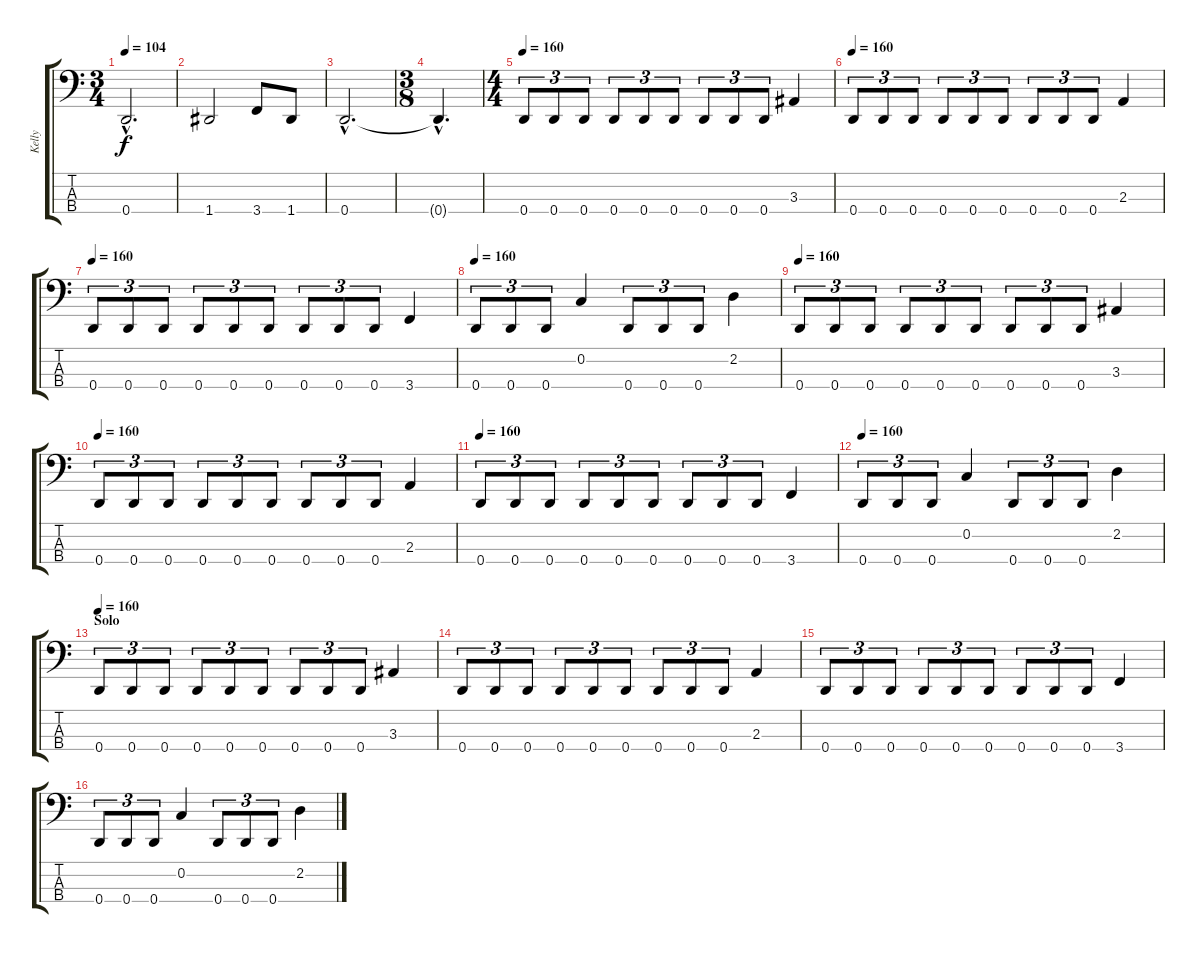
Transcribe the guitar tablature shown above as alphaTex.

\track ("Kelly" "Kelly") {instrument electricbasspick}
\staff {score tabs}
\tuning (F2 C2 G1 D1) {hide}
\ts (3 4)
\tempo 104
\clef f4
\ks c
0.4{hac}.2{d dy f} |
1.4.2 3.4.8 1.4.8 |
0.4{hac}.2{d} |
\ts (3 8)
0.4{hac t}.4{d} |
\ts (4 4)
\tempo 160
0.4.8{tu (3 2)} 0.4.8{tu (3 2)} 0.4.8{tu (3 2)} 0.4.8{tu (3 2)} 0.4.8{tu (3 2)} 0.4.8{tu (3 2)} 0.4.8{tu (3 2)} 0.4.8{tu (3 2)} 0.4.8{tu (3 2)} 3.3.4 |
\tempo 160
0.4.8{tu (3 2)} 0.4.8{tu (3 2)} 0.4.8{tu (3 2)} 0.4.8{tu (3 2)} 0.4.8{tu (3 2)} 0.4.8{tu (3 2)} 0.4.8{tu (3 2)} 0.4.8{tu (3 2)} 0.4.8{tu (3 2)} 2.3.4 |
\tempo 160
0.4.8{tu (3 2)} 0.4.8{tu (3 2)} 0.4.8{tu (3 2)} 0.4.8{tu (3 2)} 0.4.8{tu (3 2)} 0.4.8{tu (3 2)} 0.4.8{tu (3 2)} 0.4.8{tu (3 2)} 0.4.8{tu (3 2)} 3.4.4 |
\tempo 160
0.4.8{tu (3 2)} 0.4.8{tu (3 2)} 0.4.8{tu (3 2)} 0.2.4 0.4.8{tu (3 2)} 0.4.8{tu (3 2)} 0.4.8{tu (3 2)} 2.2.4 |
\tempo 160
0.4.8{tu (3 2)} 0.4.8{tu (3 2)} 0.4.8{tu (3 2)} 0.4.8{tu (3 2)} 0.4.8{tu (3 2)} 0.4.8{tu (3 2)} 0.4.8{tu (3 2)} 0.4.8{tu (3 2)} 0.4.8{tu (3 2)} 3.3.4 |
\tempo 160
0.4.8{tu (3 2)} 0.4.8{tu (3 2)} 0.4.8{tu (3 2)} 0.4.8{tu (3 2)} 0.4.8{tu (3 2)} 0.4.8{tu (3 2)} 0.4.8{tu (3 2)} 0.4.8{tu (3 2)} 0.4.8{tu (3 2)} 2.3.4 |
\tempo 160
0.4.8{tu (3 2)} 0.4.8{tu (3 2)} 0.4.8{tu (3 2)} 0.4.8{tu (3 2)} 0.4.8{tu (3 2)} 0.4.8{tu (3 2)} 0.4.8{tu (3 2)} 0.4.8{tu (3 2)} 0.4.8{tu (3 2)} 3.4.4 |
\tempo 160
0.4.8{tu (3 2)} 0.4.8{tu (3 2)} 0.4.8{tu (3 2)} 0.2.4 0.4.8{tu (3 2)} 0.4.8{tu (3 2)} 0.4.8{tu (3 2)} 2.2.4 |
\section ("" "Solo")
\tempo 160
0.4.8{tu (3 2)} 0.4.8{tu (3 2)} 0.4.8{tu (3 2)} 0.4.8{tu (3 2)} 0.4.8{tu (3 2)} 0.4.8{tu (3 2)} 0.4.8{tu (3 2)} 0.4.8{tu (3 2)} 0.4.8{tu (3 2)} 3.3.4 |
0.4.8{tu (3 2)} 0.4.8{tu (3 2)} 0.4.8{tu (3 2)} 0.4.8{tu (3 2)} 0.4.8{tu (3 2)} 0.4.8{tu (3 2)} 0.4.8{tu (3 2)} 0.4.8{tu (3 2)} 0.4.8{tu (3 2)} 2.3.4 |
0.4.8{tu (3 2)} 0.4.8{tu (3 2)} 0.4.8{tu (3 2)} 0.4.8{tu (3 2)} 0.4.8{tu (3 2)} 0.4.8{tu (3 2)} 0.4.8{tu (3 2)} 0.4.8{tu (3 2)} 0.4.8{tu (3 2)} 3.4.4 |
0.4.8{tu (3 2)} 0.4.8{tu (3 2)} 0.4.8{tu (3 2)} 0.2.4 0.4.8{tu (3 2)} 0.4.8{tu (3 2)} 0.4.8{tu (3 2)} 2.2.4
